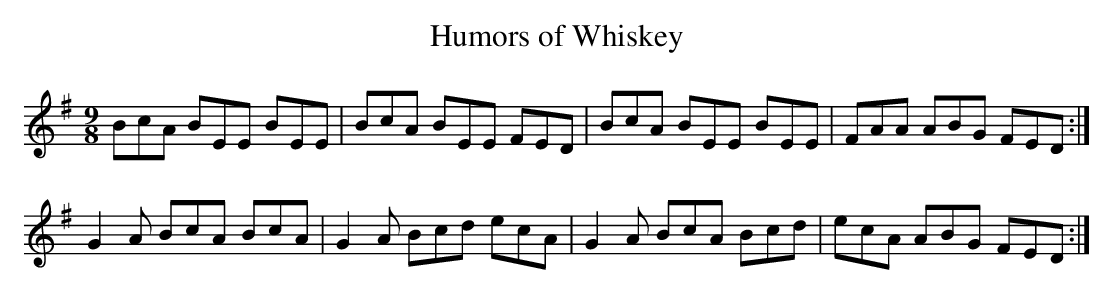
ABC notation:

X:1
T: Humors of Whiskey
L: 1/8
M: 9/8
K: G
BcA BEE BEE|BcA BEE FED|BcA BEE BEE|FAA ABG FED :|
G2A BcA BcA|G2A Bcd ecA|G2A BcA Bcd|ecA ABG FED :|
